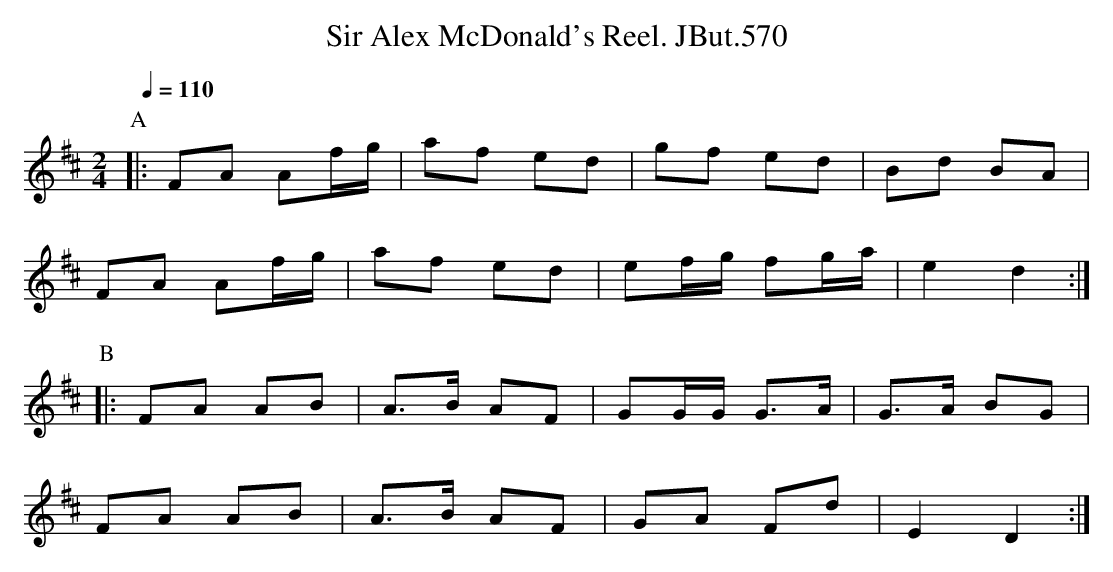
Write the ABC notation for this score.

X:1
T:Sir Alex McDonald's Reel. JBut.570
M:2/4
Q:1/4=110
L:1/16
K:D
P:A
|: F2A2 A2fg | a2f2 e2d2 | g2f2 e2d2 | B2d2 B2A2 |
F2A2 A2fg | a2f2 e2d2 | e2fg f2ga | e4 d4 :|
P:B
|: F2A2 A2B2 | A2>B2 A2F2 | G2GG G2>A2 | G2>A2 B2G2 |
F2A2 A2B2 | A2>B2 A2F2 | G2A2 F2d2 | E4 D4 :|
